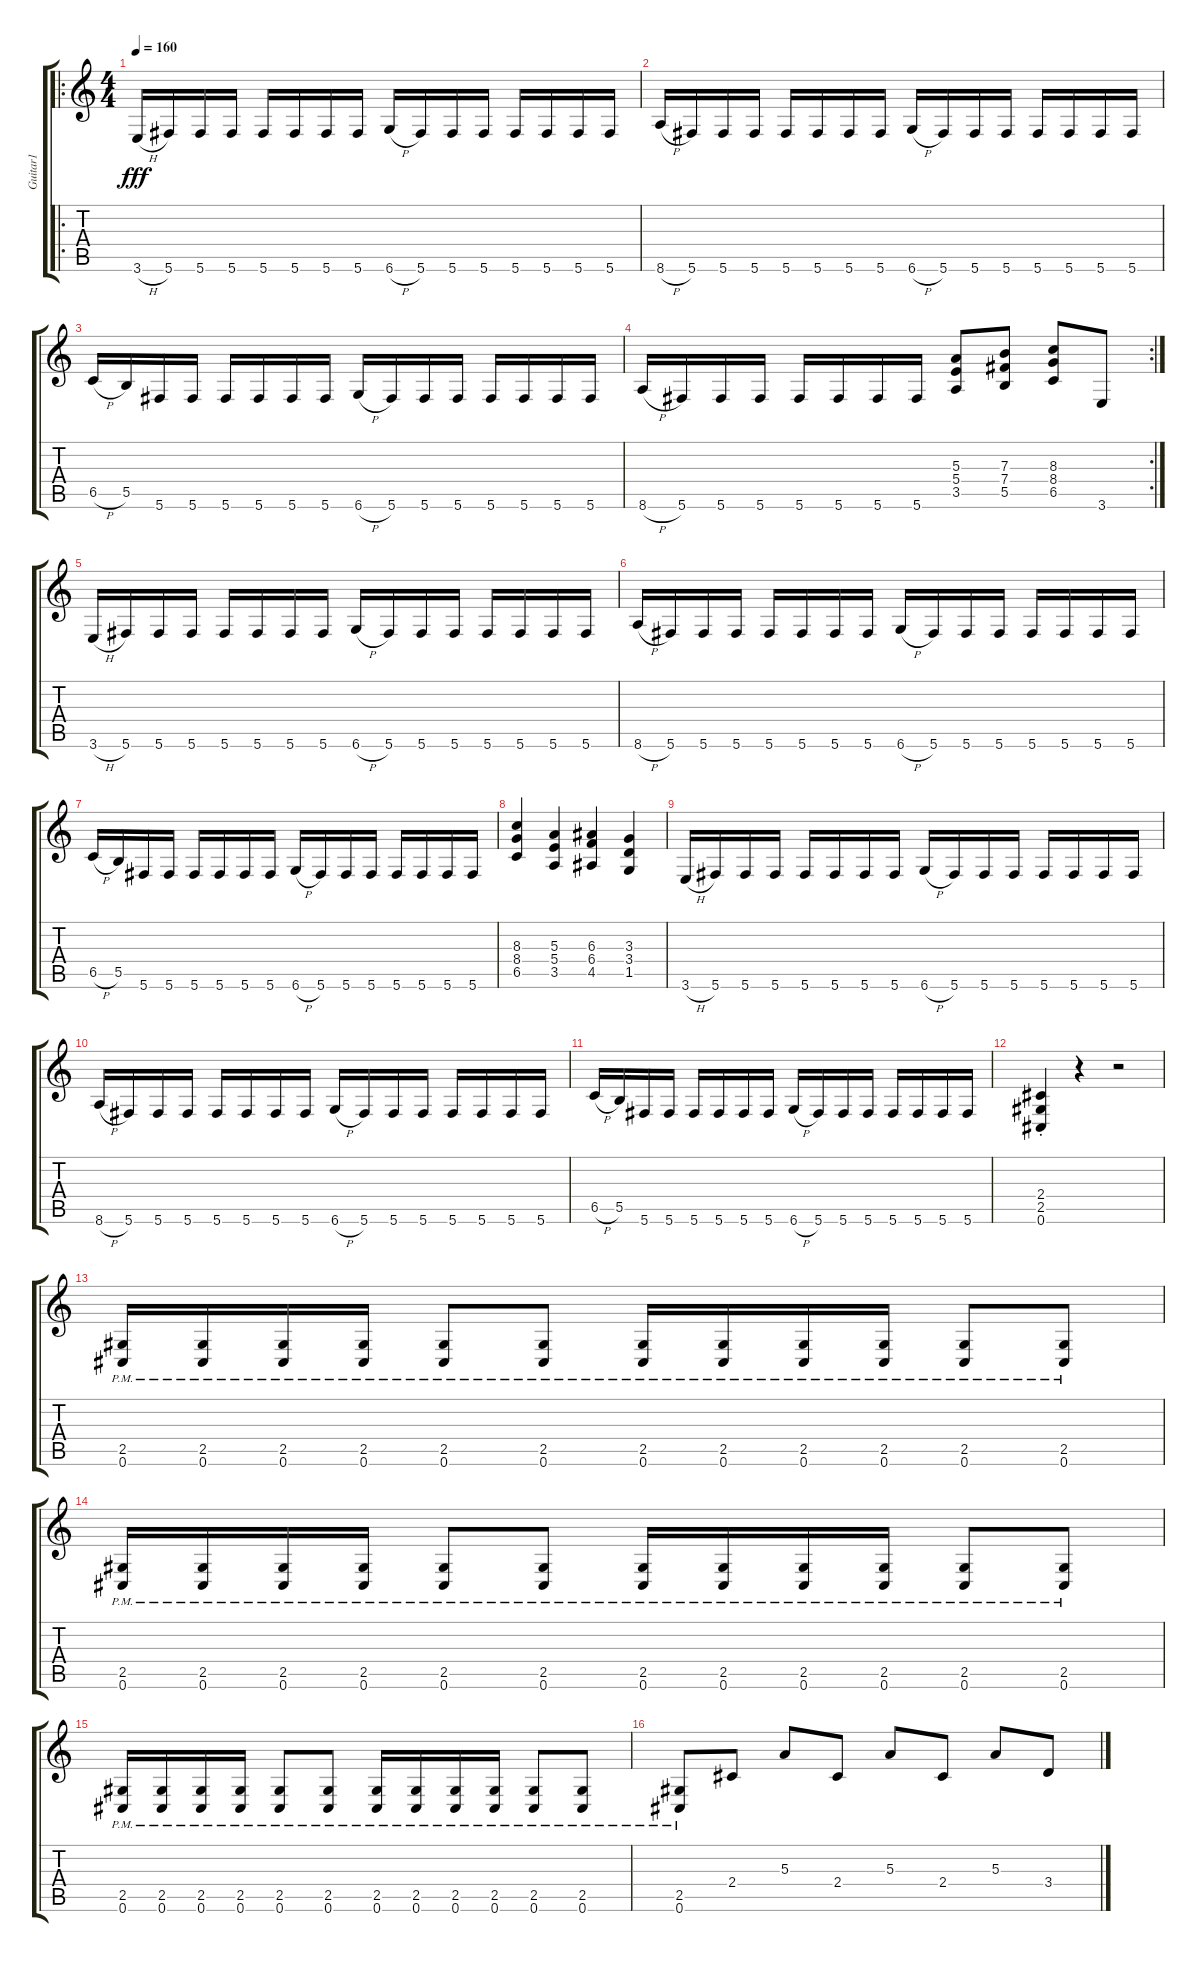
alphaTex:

\track ("Guitar1" "Guitar1") {instrument overdrivenguitar}
\staff {score tabs}
\tuning (Db4 Ab3 E3 B2 Gb2 Db2) {hide}
\ro
\ts (4 4)
\tempo 160
\clef g2
\ks c
3.6{h}.16{dy fff} 5.6.16 5.6.16 5.6.16 5.6.16 5.6.16 5.6.16 5.6.16 6.6{h}.16 5.6.16 5.6.16 5.6.16 5.6.16 5.6.16 5.6.16 5.6.16 |
8.6{h}.16 5.6.16 5.6.16 5.6.16 5.6.16 5.6.16 5.6.16 5.6.16 6.6{h}.16 5.6.16 5.6.16 5.6.16 5.6.16 5.6.16 5.6.16 5.6.16 |
6.5{h}.16 5.5.16 5.6.16 5.6.16 5.6.16 5.6.16 5.6.16 5.6.16 6.6{h}.16 5.6.16 5.6.16 5.6.16 5.6.16 5.6.16 5.6.16 5.6.16 |
\rc 2
8.6{h}.16 5.6.16 5.6.16 5.6.16 5.6.16 5.6.16 5.6.16 5.6.16 (5.3 5.4 3.5).8 (7.3 7.4 5.5).8 (8.3 8.4 6.5).8 3.6.8 |
3.6{h}.16 5.6.16 5.6.16 5.6.16 5.6.16 5.6.16 5.6.16 5.6.16 6.6{h}.16 5.6.16 5.6.16 5.6.16 5.6.16 5.6.16 5.6.16 5.6.16 |
8.6{h}.16 5.6.16 5.6.16 5.6.16 5.6.16 5.6.16 5.6.16 5.6.16 6.6{h}.16 5.6.16 5.6.16 5.6.16 5.6.16 5.6.16 5.6.16 5.6.16 |
6.5{h}.16 5.5.16 5.6.16 5.6.16 5.6.16 5.6.16 5.6.16 5.6.16 6.6{h}.16 5.6.16 5.6.16 5.6.16 5.6.16 5.6.16 5.6.16 5.6.16 |
(8.3 8.4 6.5).4 (5.3 5.4 3.5).4 (6.3 6.4 4.5).4 (3.3 3.4 1.5).4 |
3.6{h}.16 5.6.16 5.6.16 5.6.16 5.6.16 5.6.16 5.6.16 5.6.16 6.6{h}.16 5.6.16 5.6.16 5.6.16 5.6.16 5.6.16 5.6.16 5.6.16 |
8.6{h}.16 5.6.16 5.6.16 5.6.16 5.6.16 5.6.16 5.6.16 5.6.16 6.6{h}.16 5.6.16 5.6.16 5.6.16 5.6.16 5.6.16 5.6.16 5.6.16 |
6.5{h}.16 5.5.16 5.6.16 5.6.16 5.6.16 5.6.16 5.6.16 5.6.16 6.6{h}.16 5.6.16 5.6.16 5.6.16 5.6.16 5.6.16 5.6.16 5.6.16 |
(2.4{st} 2.5{st} 0.6{st}).4 r.4 r.2 |
(2.5{pm} 0.6{pm}).16 (2.5{pm} 0.6{pm}).16 (2.5{pm} 0.6{pm}).16 (2.5{pm} 0.6{pm}).16 (2.5{pm} 0.6{pm}).8 (2.5{pm} 0.6{pm}).8 (2.5{pm} 0.6{pm}).16 (2.5{pm} 0.6{pm}).16 (2.5{pm} 0.6{pm}).16 (2.5{pm} 0.6{pm}).16 (2.5{pm} 0.6{pm}).8 (2.5{pm} 0.6{pm}).8 |
(2.5{pm} 0.6{pm}).16 (2.5{pm} 0.6{pm}).16 (2.5{pm} 0.6{pm}).16 (2.5{pm} 0.6{pm}).16 (2.5{pm} 0.6{pm}).8 (2.5{pm} 0.6{pm}).8 (2.5{pm} 0.6{pm}).16 (2.5{pm} 0.6{pm}).16 (2.5{pm} 0.6{pm}).16 (2.5{pm} 0.6{pm}).16 (2.5{pm} 0.6{pm}).8 (2.5{pm} 0.6{pm}).8 |
(2.5{pm} 0.6{pm}).16 (2.5{pm} 0.6{pm}).16 (2.5{pm} 0.6{pm}).16 (2.5{pm} 0.6{pm}).16 (2.5{pm} 0.6{pm}).8 (2.5{pm} 0.6{pm}).8 (2.5{pm} 0.6{pm}).16 (2.5{pm} 0.6{pm}).16 (2.5{pm} 0.6{pm}).16 (2.5{pm} 0.6{pm}).16 (2.5{pm} 0.6{pm}).8 (2.5{pm} 0.6{pm}).8 |
(2.5{pm} 0.6{pm}).8 2.4.8 5.3.8 2.4.8 5.3.8 2.4.8 5.3.8 3.4.8
